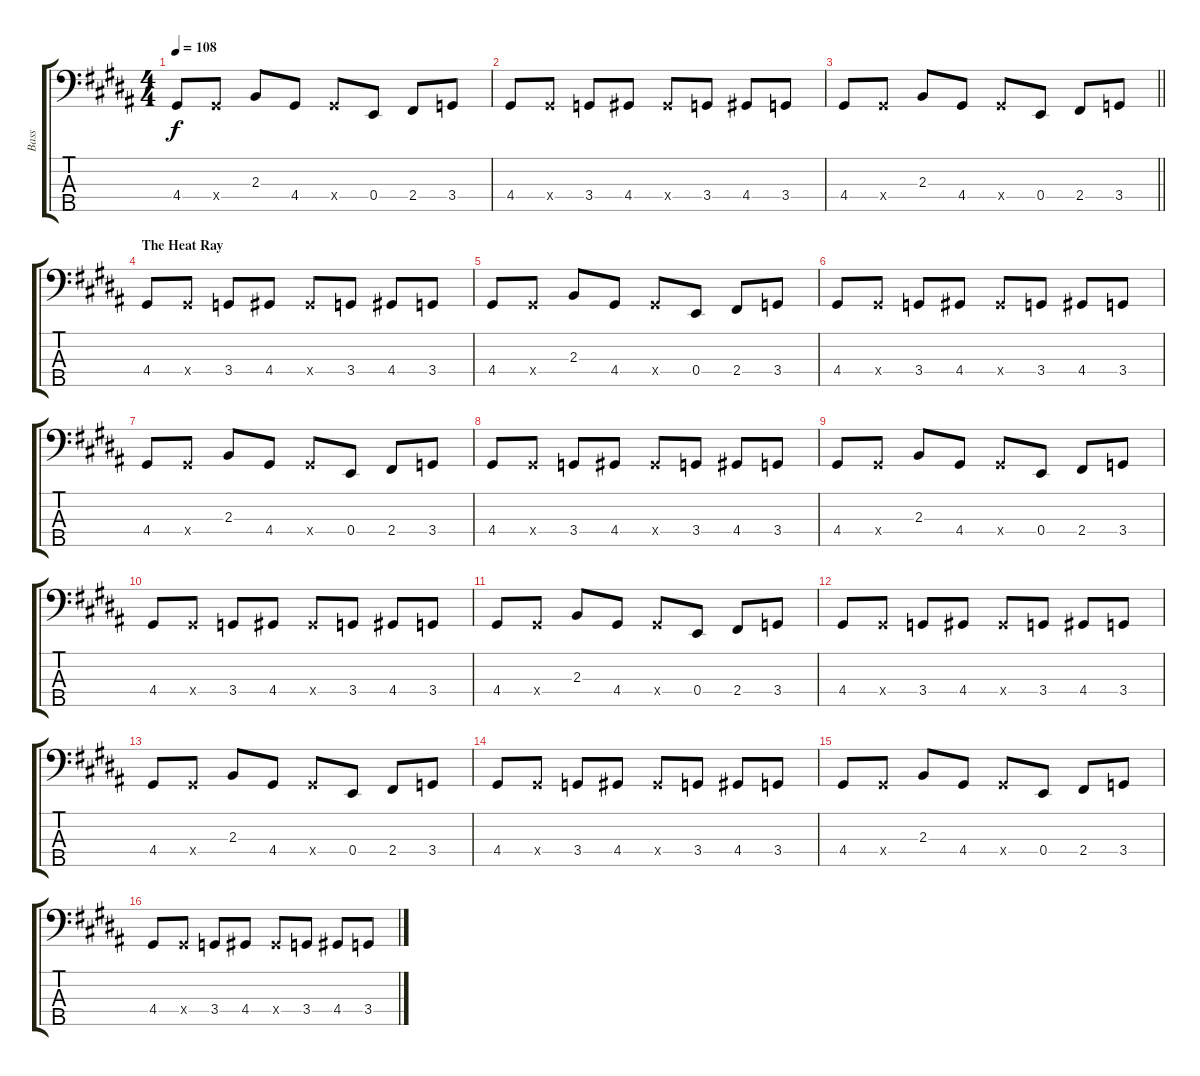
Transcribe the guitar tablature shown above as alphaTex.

\track ("Bass" "Bass") {instrument electricbasspick}
\staff {score tabs}
\tuning (G2 D2 A1 E1 B0) {hide}
\ts (4 4)
\tempo 108
\clef f4
\ks g#minor
4.4.8{dy f} 4.4{x}.8 2.3.8 4.4.8 4.4{x}.8 0.4.8 2.4.8 3.4.8 |
4.4.8 4.4{x}.8 3.4.8 4.4.8 4.4{x}.8 3.4.8 4.4.8 3.4.8 |
\barLineRight lightlight
4.4.8 4.4{x}.8 2.3.8 4.4.8 4.4{x}.8 0.4.8 2.4.8 3.4.8 |
\section ("" "The Heat Ray")
4.4.8 4.4{x}.8 3.4.8 4.4.8 4.4{x}.8 3.4.8 4.4.8 3.4.8 |
4.4.8 4.4{x}.8 2.3.8 4.4.8 4.4{x}.8 0.4.8 2.4.8 3.4.8 |
4.4.8 4.4{x}.8 3.4.8 4.4.8 4.4{x}.8 3.4.8 4.4.8 3.4.8 |
4.4.8 4.4{x}.8 2.3.8 4.4.8 4.4{x}.8 0.4.8 2.4.8 3.4.8 |
4.4.8 4.4{x}.8 3.4.8 4.4.8 4.4{x}.8 3.4.8 4.4.8 3.4.8 |
4.4.8 4.4{x}.8 2.3.8 4.4.8 4.4{x}.8 0.4.8 2.4.8 3.4.8 |
4.4.8 4.4{x}.8 3.4.8 4.4.8 4.4{x}.8 3.4.8 4.4.8 3.4.8 |
4.4.8 4.4{x}.8 2.3.8 4.4.8 4.4{x}.8 0.4.8 2.4.8 3.4.8 |
4.4.8 4.4{x}.8 3.4.8 4.4.8 4.4{x}.8 3.4.8 4.4.8 3.4.8 |
4.4.8 4.4{x}.8 2.3.8 4.4.8 4.4{x}.8 0.4.8 2.4.8 3.4.8 |
4.4.8 4.4{x}.8 3.4.8 4.4.8 4.4{x}.8 3.4.8 4.4.8 3.4.8 |
4.4.8 4.4{x}.8 2.3.8 4.4.8 4.4{x}.8 0.4.8 2.4.8 3.4.8 |
4.4.8 4.4{x}.8 3.4.8 4.4.8 4.4{x}.8 3.4.8 4.4.8 3.4.8
